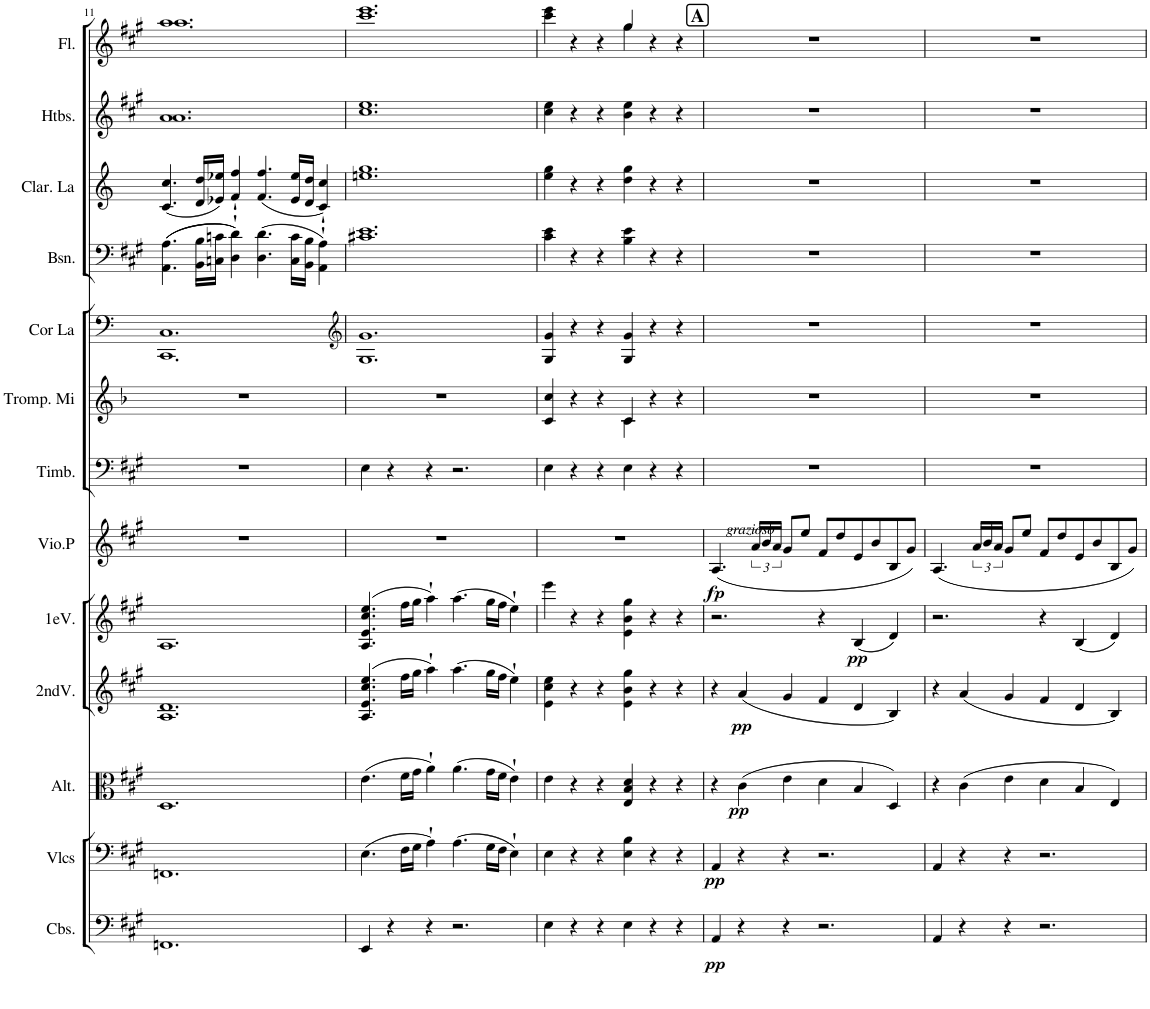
**kern	**dynam	**kern	**dynam	**kern	**dynam	**kern	**dynam	**kern	**dynam	**kern	**dynam	**kern	**kern	**kern	**kern	**kern	**kern	**kern
*part13	*part13	*part12	*part12	*part11	*part11	*part10	*part10	*part9	*part9	*part8	*part8	*part7	*part6	*part5	*part4	*part3	*part2	*part1
*staff13	*staff13	*staff12	*staff12	*staff11	*staff11	*staff10	*staff10	*staff9	*staff9	*staff8	*staff8	*staff7	*staff6	*staff5	*staff4	*staff3	*staff2	*staff1
*I"Contrebasses	*	*I"Violoncelles	*	*I"Altos	*	*I"2mesViolons	*	*I"1ers Violons	*	*I"Violon principal.	*	*I"Timbales	*I"Trompettes en Mi	*I"2 Cors en La	*I"2 Bassons	*I"2 Clarinettes en La	*I"2 Hautbois	*I"2 Flûtes
*I'Cbs.	*	*I'Vlcs	*	*I'Alt.	*	*	*	*I'1eV.	*	*I'Vio.P	*	*I'Timb.	*I'Tromp. Mi	*I'Cor La	*I'Bsn.	*I'Clar. La	*I'Htbs.	*I'Fl.
!!LO:PB:g=z
*clefF4	*	*clefF4	*	*clefC3	*	*clefG2	*	*clefG2	*	*clefG2	*	*clefF4	*clefG2	*clefF4	*clefF4	*clefG2	*clefG2	*clefG2
*Trd7c12	*	*	*	*	*	*	*	*	*	*	*	*	*Trd-2c-4	*Trd2c3	*	*Trd2c3	*	*
*k[f#c#g#]	*	*k[f#c#g#]	*	*k[f#c#g#]	*	*k[f#c#g#]	*	*k[f#c#g#]	*	*k[f#c#g#]	*	*k[f#c#g#]	*k[b-]	*k[]	*k[f#c#g#]	*k[]	*k[f#c#g#]	*k[f#c#g#]
*M6/4	*	*M6/4	*	*M6/4	*	*M6/4	*	*M6/4	*	*M6/4	*	*M6/4	*M6/4	*M6/4	*M6/4	*M6/4	*M6/4	*M6/4
=11	=11	=11	=11	=11	=11	=11	=11	=11	=11	=11	=11	=11	=11	=11	=11	=11	=11	=11
*	*	*	*	*	*	*	*	*	*	*	*	*	*	*^	*	*	*	*^
1.FFn	.	1.FFn	.	1.D	.	1.A 1.d	.	1.A	.	1.r	.	1.r	1.r	1.C	1.CC	((4.AA\ 4.A\	(4.c/ 4.cc/	1.a 1.a	1.aa	1.aa
.	.	.	.	.	.	.	.	.	.	.	.	.	.	.	.	16BB\ 16B\LL	16d/ 16dd/LL	.	.	.
.	.	.	.	.	.	.	.	.	.	.	.	.	.	.	.	16Cn\ 16cn\JJ	16e-X/ 16ee-X/JJ)	.	.	.
.	.	.	.	.	.	.	.	.	.	.	.	.	.	.	.	4D\` 4d\`))	4f/` 4ff/`	.	.	.
.	.	.	.	.	.	.	.	.	.	.	.	.	.	.	.	(4.D\ 4.d\	(4.f/ 4.ff/	.	.	.
.	.	.	.	.	.	.	.	.	.	.	.	.	.	.	.	16C\ 16c\LL	16e-/ 16ee-/LL	.	.	.
.	.	.	.	.	.	.	.	.	.	.	.	.	.	.	.	16BB\ 16B\JJ	16d/ 16dd/JJ	.	.	.
.	.	.	.	.	.	.	.	.	.	.	.	.	.	.	.	4AA\` 4A\`)	4c/` 4cc/`)	.	.	.
*	*	*	*	*	*	*	*	*	*	*	*	*	*	*v	*v	*	*	*	*v	*v
=12	=12	=12	=12	=12	=12	=12	=12	=12	=12	=12	=12	=12	=12	=12	=12	=12	=12	=12
*	*	*	*	*	*	*	*	*	*	*	*	*	*	*clefG2	*	*	*	*
4EE/	.	(4.E\	.	(4.e\	.	(4.A/ 4.e/ 4.cc#/ 4.ee/	.	(4.A/ 4.e/ 4.cc#/ 4.ee/	.	1.r	.	4E\	1.r	1.G 1.g	1.c#X 1.e	1.een 1.gg	1.cc# 1.ee	1.ccc# 1.eee
4r	.	.	.	.	.	.	.	.	.	.	.	4r	.	.	.	.	.	.
.	.	16F#\LL	.	16f#\LL	.	16ff#\LL	.	16ff#\LL	.	.	.	.	.	.	.	.	.	.
.	.	16G#\JJ	.	16g#\JJ	.	16gg#\JJ	.	16gg#\JJ	.	.	.	.	.	.	.	.	.	.
4r	.	4A`\)	.	4a`\)	.	4aa`\)	.	4aa`\)	.	.	.	4r	.	.	.	.	.	.
2.r	.	(4.A\	.	(4.a\	.	(4.aa\	.	(4.aa\	.	.	.	2.r	.	.	.	.	.	.
.	.	16G#\LL	.	16g#\LL	.	16gg#\LL	.	16gg#\LL	.	.	.	.	.	.	.	.	.	.
.	.	16F#\JJ	.	16f#\JJ	.	16ff#\JJ	.	16ff#\JJ	.	.	.	.	.	.	.	.	.	.
.	.	4E`\)	.	4e`\)	.	4ee`\)	.	4ee`>\)	.	.	.	.	.	.	.	.	.	.
!!LO:REH:place=s1:a:B:cj:fs=14:t=A:qo=5
=13	=13	=13	=13	=13	=13	=13	=13	=13	=13	=13	=13	=13	=13	=13	=13	=13	=13	=13
*	*	*	*	*	*	*	*	*	*	*	*	*	*^	*	*	*	*	*^
4E\	.	4E\	.	4e\	.	4e\ 4cc#\ 4ee\	.	4eee\	.	1.r	.	4E\	4c/ 4cc/	2.ryy	4G/ 4g/	4c#\ 4e\	4ee\ 4gg\	4cc#\ 4ee\	4ccc#\ 4eee\	2.ryy
4r	.	4r	.	4r	.	4r	.	4r	.	.	.	4r	4r	.	4r	4r	4r	4r	4r	.
4r	.	4r	.	4r	.	4r	.	4r	.	.	.	4r	4r	.	4r	4r	4r	4r	4r	.
4E\	.	4E\ 4B\	.	4E/ 4B/ 4d/	.	4e\ 4b\ 4gg#\	.	4e\ 4b\ 4gg#\	.	.	.	4E\	4c/	4c\	4G/ 4g/	4B\ 4e\	4dd\ 4gg\	4b\ 4ee\	4gg#/	4gg#\
4r	.	4r	.	4r	.	4r	.	4r	.	.	.	4r	4r	2ryy	4r	4r	4r	4r	4r	2ryy
4r	.	4r	.	4r	.	4r	.	4r	.	.	.	4r	4r	.	4r	4r	4r	4r	4r	.
*	*	*	*	*	*	*	*	*	*	*	*	*	*v	*v	*	*	*	*	*v	*v
=14	=14	=14	=14	=14	=14	=14	=14	=14	=14	=14	=14	=14	=14	=14	=14	=14	=14	=14
!	!	!	!	!	!	!	!	!	!	!LO:TX:b:i:t=grazioso	!	!	!	!	!	!	!	!
!	!LO:DY:b	!	!LO:DY:b	!	!	!	!	!	!	!	!LO:DY:b	!	!	!	!	!	!	!
4AA/	pp	4AA/	pp	4r	.	4r	.	2.r	.	(4.A/	fp	1.r	1.r	1.r	1.r	1.r	1.r	1.r
!	!	!	!	!	!LO:DY:b	!	!LO:DY:b	!	!	!	!	!	!	!	!	!	!	!
4r	.	4r	.	(4c#\	pp	(4a/	pp	.	.	.	.	.	.	.	.	.	.	.
.	.	.	.	.	.	.	.	.	.	24a/LL	.	.	.	.	.	.	.	.
.	.	.	.	.	.	.	.	.	.	24b/	.	.	.	.	.	.	.	.
.	.	.	.	.	.	.	.	.	.	24a/JJ	.	.	.	.	.	.	.	.
4r	.	4r	.	4e\	.	4g#/	.	.	.	8g#/L	.	.	.	.	.	.	.	.
.	.	.	.	.	.	.	.	.	.	8ee/J	.	.	.	.	.	.	.	.
2.r	.	2.r	.	4d\	.	4f#/	.	4r	.	8f#/L	.	.	.	.	.	.	.	.
.	.	.	.	.	.	.	.	.	.	8dd/	.	.	.	.	.	.	.	.
!	!	!	!	!	!	!	!	!	!LO:DY:b	!	!	!	!	!	!	!	!	!
.	.	.	.	4B/	.	4d/	.	(4B/	pp	8e/	.	.	.	.	.	.	.	.
.	.	.	.	.	.	.	.	.	.	8b/	.	.	.	.	.	.	.	.
.	.	.	.	4D/)	.	4B/)	.	4d/)	.	8B/	.	.	.	.	.	.	.	.
.	.	.	.	.	.	.	.	.	.	8g#/J)	.	.	.	.	.	.	.	.
=15	=15	=15	=15	=15	=15	=15	=15	=15	=15	=15	=15	=15	=15	=15	=15	=15	=15	=15
4AA/	.	4AA/	.	4r	.	4r	.	2.r	.	(4.A/	.	1.r	1.r	1.r	1.r	1.r	1.r	1.r
4r	.	4r	.	(4c#\	.	(4a/	.	.	.	.	.	.	.	.	.	.	.	.
.	.	.	.	.	.	.	.	.	.	24a/LL	.	.	.	.	.	.	.	.
.	.	.	.	.	.	.	.	.	.	24b/	.	.	.	.	.	.	.	.
.	.	.	.	.	.	.	.	.	.	24a/JJ	.	.	.	.	.	.	.	.
4r	.	4r	.	4e\	.	4g#/	.	.	.	8g#/L	.	.	.	.	.	.	.	.
.	.	.	.	.	.	.	.	.	.	8ee/J	.	.	.	.	.	.	.	.
2.r	.	2.r	.	4d\	.	4f#/	.	4r	.	8f#/L	.	.	.	.	.	.	.	.
.	.	.	.	.	.	.	.	.	.	8dd/	.	.	.	.	.	.	.	.
.	.	.	.	4B/	.	4d/	.	(4B/	.	8e/	.	.	.	.	.	.	.	.
.	.	.	.	.	.	.	.	.	.	8b/	.	.	.	.	.	.	.	.
.	.	.	.	4E/)	.	4B/)	.	4d/)	.	8B/	.	.	.	.	.	.	.	.
.	.	.	.	.	.	.	.	.	.	8g#/J)	.	.	.	.	.	.	.	.
=	=	=	=	=	=	=	=	=	=	=	=	=	=	=	=	=	=	=
*-	*-	*-	*-	*-	*-	*-	*-	*-	*-	*-	*-	*-	*-	*-	*-	*-	*-	*-
